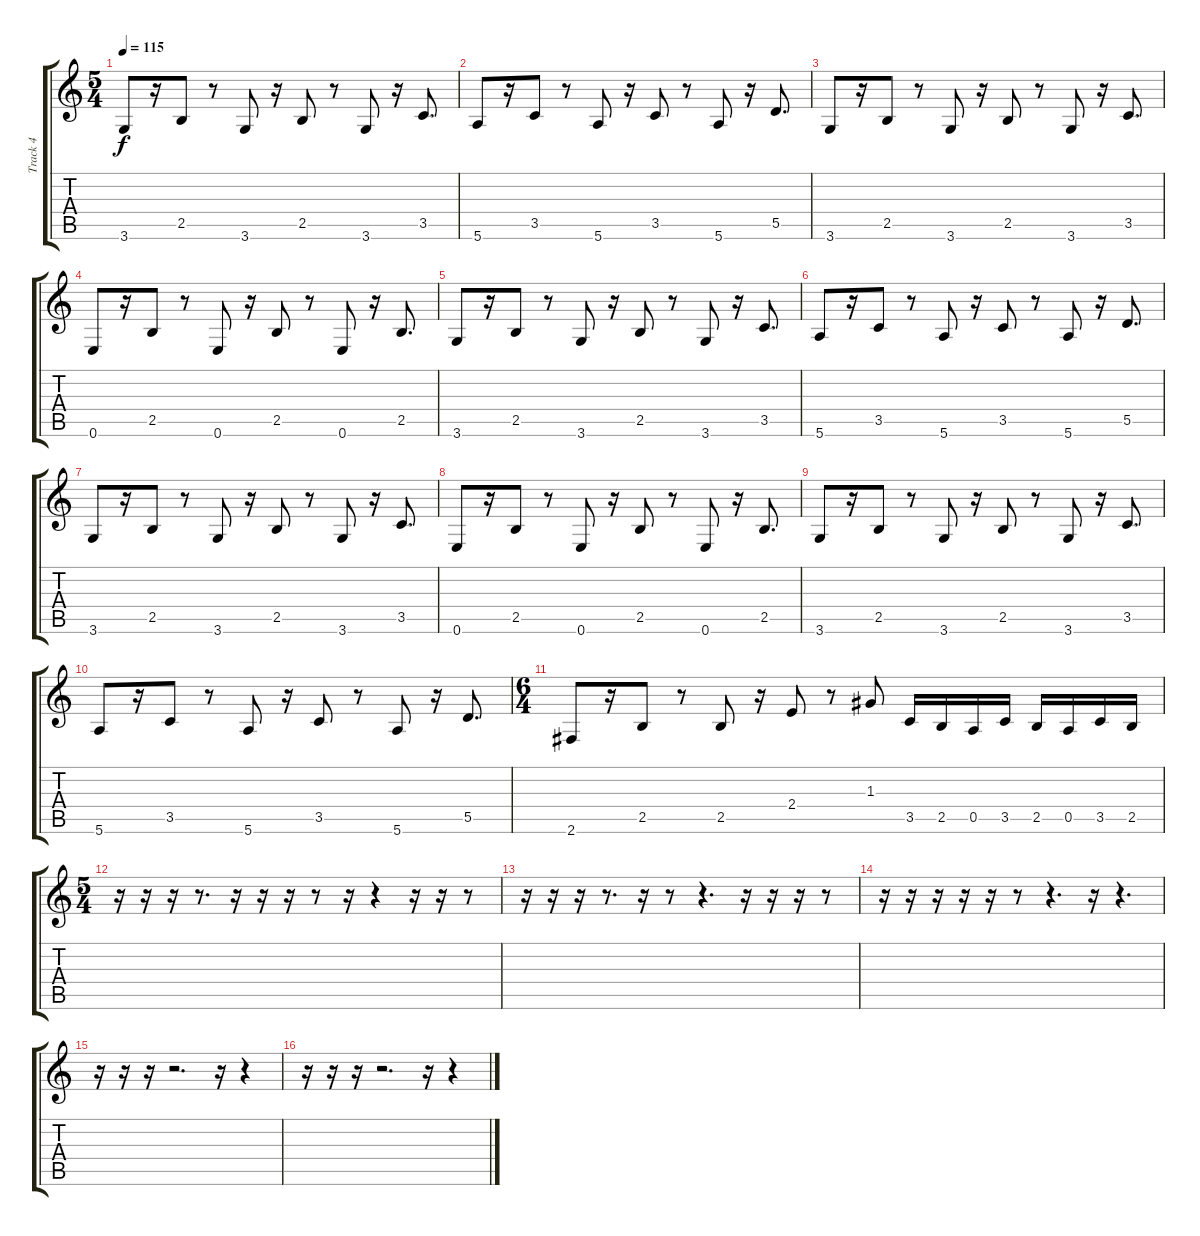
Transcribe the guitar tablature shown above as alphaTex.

\track ("Track 4" "Track 4") {instrument electricbasspick}
\staff {score tabs}
\tuning (E4 B3 G3 D3 A2 E2) {hide}
\ts (5 4)
\tempo 115
\clef g2
\ks c
3.6.8{dy f} r.16 2.5.8 r.8 3.6.8 r.16 2.5.8 r.8 3.6.8 r.16 3.5.8{d} |
5.6.8 r.16 3.5.8 r.8 5.6.8 r.16 3.5.8 r.8 5.6.8 r.16 5.5.8{d} |
3.6.8 r.16 2.5.8 r.8 3.6.8 r.16 2.5.8 r.8 3.6.8 r.16 3.5.8{d} |
0.6.8 r.16 2.5.8 r.8 0.6.8 r.16 2.5.8 r.8 0.6.8 r.16 2.5.8{d} |
3.6.8 r.16 2.5.8 r.8 3.6.8 r.16 2.5.8 r.8 3.6.8 r.16 3.5.8{d} |
5.6.8 r.16 3.5.8 r.8 5.6.8 r.16 3.5.8 r.8 5.6.8 r.16 5.5.8{d} |
3.6.8 r.16 2.5.8 r.8 3.6.8 r.16 2.5.8 r.8 3.6.8 r.16 3.5.8{d} |
0.6.8 r.16 2.5.8 r.8 0.6.8 r.16 2.5.8 r.8 0.6.8 r.16 2.5.8{d} |
3.6.8 r.16 2.5.8 r.8 3.6.8 r.16 2.5.8 r.8 3.6.8 r.16 3.5.8{d} |
5.6.8 r.16 3.5.8 r.8 5.6.8 r.16 3.5.8 r.8 5.6.8 r.16 5.5.8{d} |
\ts (6 4)
2.6.8 r.16 2.5.8 r.8 2.5.8 r.16 2.4.8 r.8 1.3.8 3.5.16 2.5.16 0.5.16 3.5.16 2.5.16 0.5.16 3.5.16 2.5.16 |
\ts (5 4)
r.16 r.16 r.16 r.8{d} r.16 r.16 r.16 r.8 r.16 r.4 r.16 r.16 r.8 |
r.16 r.16 r.16 r.8{d} r.16 r.8 r.4{d} r.16 r.16 r.16 r.8 |
r.16 r.16 r.16 r.16 r.16 r.8 r.4{d} r.16 r.4{d} |
r.16 r.16 r.16 r.2{d} r.16 r.4 |
r.16 r.16 r.16 r.2{d} r.16 r.4
